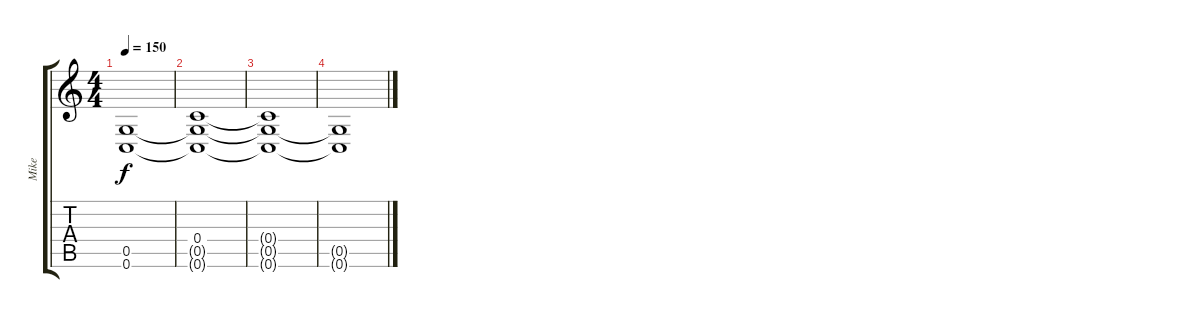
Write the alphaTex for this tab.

\track ("Mike" "Mike") {instrument distortionguitar}
\staff {score tabs}
\tuning (D4 A3 F3 C3 G2 C2) {hide}
\ts (4 4)
\tempo 150
\clef g2
\ks c
(0.5 0.6).1{dy f} |
(0.4 0.5{t} 0.6{t}).1 |
(0.4{t} 0.5{t} 0.6{t}).1 |
(0.5{t} 0.6{t}).1
